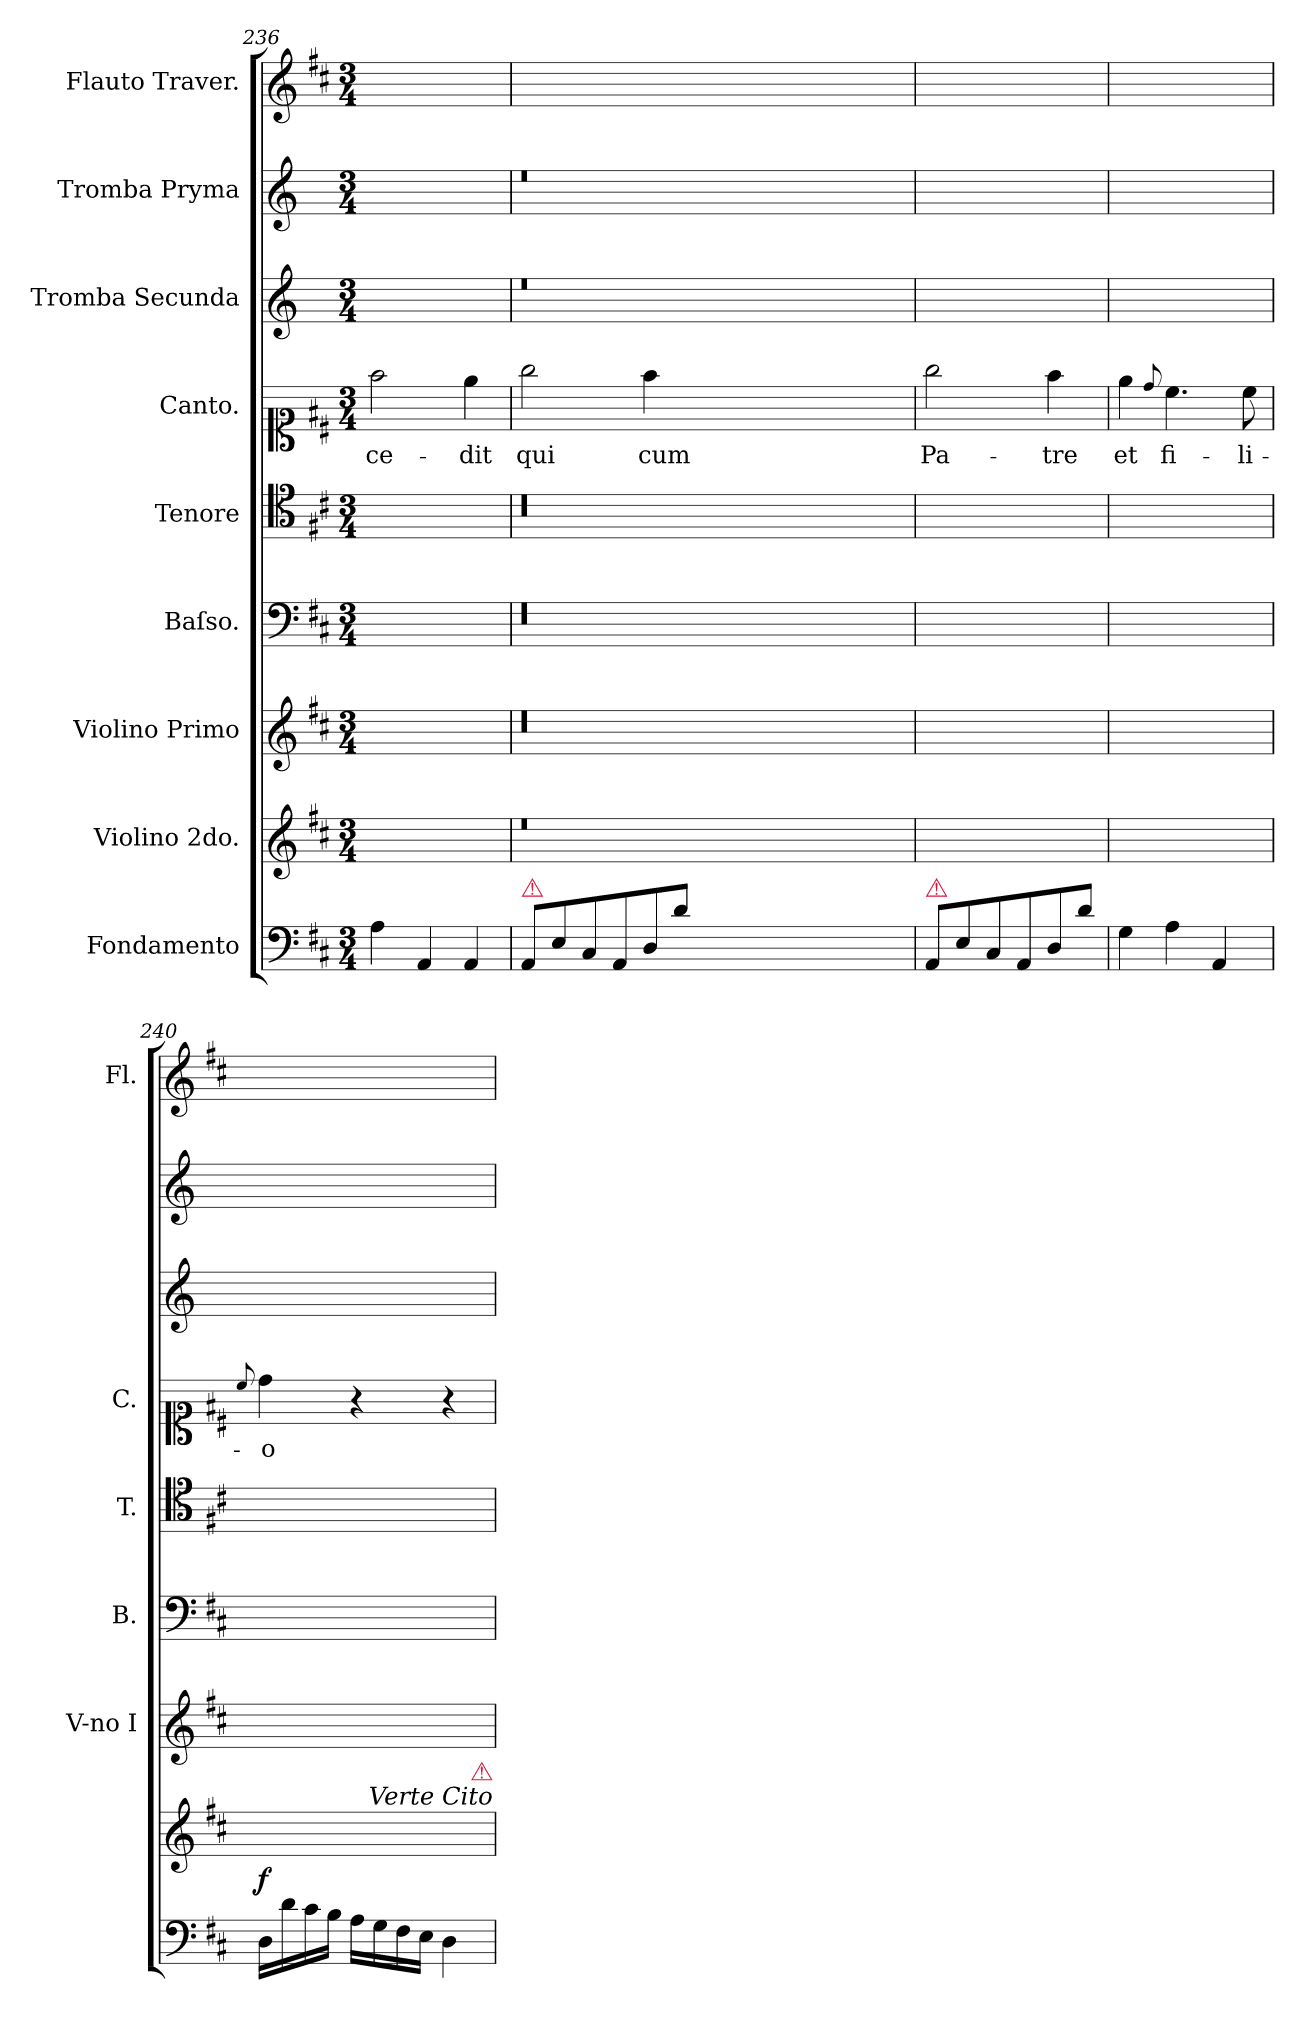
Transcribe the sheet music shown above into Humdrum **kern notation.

**kern	**dynam	**kern	**kern	**kern	**kern	**kern	**text	**kern	**kern	**kern
*part9	*part9	*part8	*part7	*part6	*part5	*part4	*part4	*part3	*part2	*part1
*staff9	*staff9	*staff8	*staff7	*staff6	*staff5	*staff4	*staff4	*staff3	*staff2	*staff1
*I"Fondamento	*	*I"Violino 2do.	*I"Violino Primo	*I"Baſso.	*I"Tenore	*I"Canto.	*	*I"Tromba Secunda	*I"Tromba Pryma	*I"Flauto Traver.
*	*	*	*I'V-no I	*I'B.	*I'T.	*I'C.	*	*	*	*I'Fl.
*clefF4	*	*clefG2	*clefG2	*clefF4	*clefC4	*clefC1	*	*clefG2	*clefG2	*clefG2
*	*	*	*	*	*	*	*	*ITrd-1c-2	*ITrd-1c-2	*
*k[f#c#]	*	*k[f#c#]	*k[f#c#]	*k[f#c#]	*k[f#c#]	*k[f#c#]	*	*k[f#c#]	*k[f#c#]	*k[f#c#]
*M3/4	*	*M3/4	*M3/4	*M3/4	*M3/4	*M3/4	*	*M3/4	*M3/4	*M3/4
=236	=236	=236	=236	=236	=236	=236	=236	=236	=236	=236
4A\	.	2.ryy	2.ryy	2.ryy	2.ryy	2ff#\	-ce-	2.ryy	2.ryy	2.ryy
4AA/	.	.	.	.	.	.	.	.	.	.
4AA/	.	.	.	.	.	4ee\	-dit	.	.	.
=237	=237	=237	=237	=237	=237	=237	=237	=237	=237	=237
!LO:TX:a:color=crimson:t=⚠	!	!	!	!	!	!	!	!	!	!
!	!	!	!LO:N:vis=00	!LO:N:vis=00	!LO:N:vis=00	!	!	!LO:N:vis=0	!LO:N:vis=0	!
8AA/L	.	0.rdd	0.rdd	0.rF	0.rc	2gg\	qui	0.rdd	0.rdd	2.ryy
8E/	.	.	.	.	.	.	.	.	.	.
8C#/	.	.	.	.	.	.	.	.	.	.
8AA/	.	.	.	.	.	.	.	.	.	.
8D/	.	.	.	.	.	4ff#\	cum	.	.	.
8d\J	.	.	.	.	.	.	.	.	.	.
0ryy	.	.	.	.	.	0ryy	.	.	.	0ryy
4ryy	.	.	.	.	.	4ryy	.	.	.	4ryy
=238	=238	=238	=238	=238	=238	=238	=238	=238	=238	=238
!LO:TX:a:color=crimson:t=⚠	!	!	!	!	!	!	!	!	!	!
8AA/L	.	2.ryy	2.ryy	2.ryy	2.ryy	2gg\	Pa-	2.ryy	2.ryy	2.ryy
8E/	.	.	.	.	.	.	.	.	.	.
8C#/	.	.	.	.	.	.	.	.	.	.
8AA/	.	.	.	.	.	.	.	.	.	.
8D/	.	.	.	.	.	4ff#\	-tre	.	.	.
8d\J	.	.	.	.	.	.	.	.	.	.
=239	=239	=239	=239	=239	=239	=239	=239	=239	=239	=239
4G\	.	2.ryy	2.ryy	2.ryy	2.ryy	4ee\	et	2.ryy	2.ryy	2.ryy
.	.	.	.	.	.	8qqdd/	.	.	.	.
4A\	.	.	.	.	.	4.cc#\	fi-	.	.	.
4AA/	.	.	.	.	.	.	.	.	.	.
.	.	.	.	.	.	8cc#\	-li-	.	.	.
=240	=240	=240	=240	=240	=240	=240	=240	=240	=240	=240
.	.	.	.	.	.	8qqcc#/	.	.	.	.
!	!LO:DY:a	!	!	!	!	!	!	!	!	!
16D\LL	f	2.ryy	2.ryy	2.ryy	2.ryy	4dd\	-o	2.ryy	2.ryy	2.ryy
16d\	.	.	.	.	.	.	.	.	.	.
16c#\	.	.	.	.	.	.	.	.	.	.
16B\JJ	.	.	.	.	.	.	.	.	.	.
16A\LL	.	.	.	.	.	4r	.	.	.	.
16G\	.	.	.	.	.	.	.	.	.	.
16F#\	.	.	.	.	.	.	.	.	.	.
16E\JJ	.	.	.	.	.	.	.	.	.	.
4D\	.	.	.	.	.	4r	.	.	.	.
!	!	!LO:TX:a:i:t=Verte Cito	!	!	!	!	!	!	!	!
!	!	!LO:TX:a:color=crimson:t=⚠	!	!	!	!	!	!	!	!
=	=	=	=	=	=	=	=	=	=	=
*-	*-	*-	*-	*-	*-	*-	*-	*-	*-	*-
